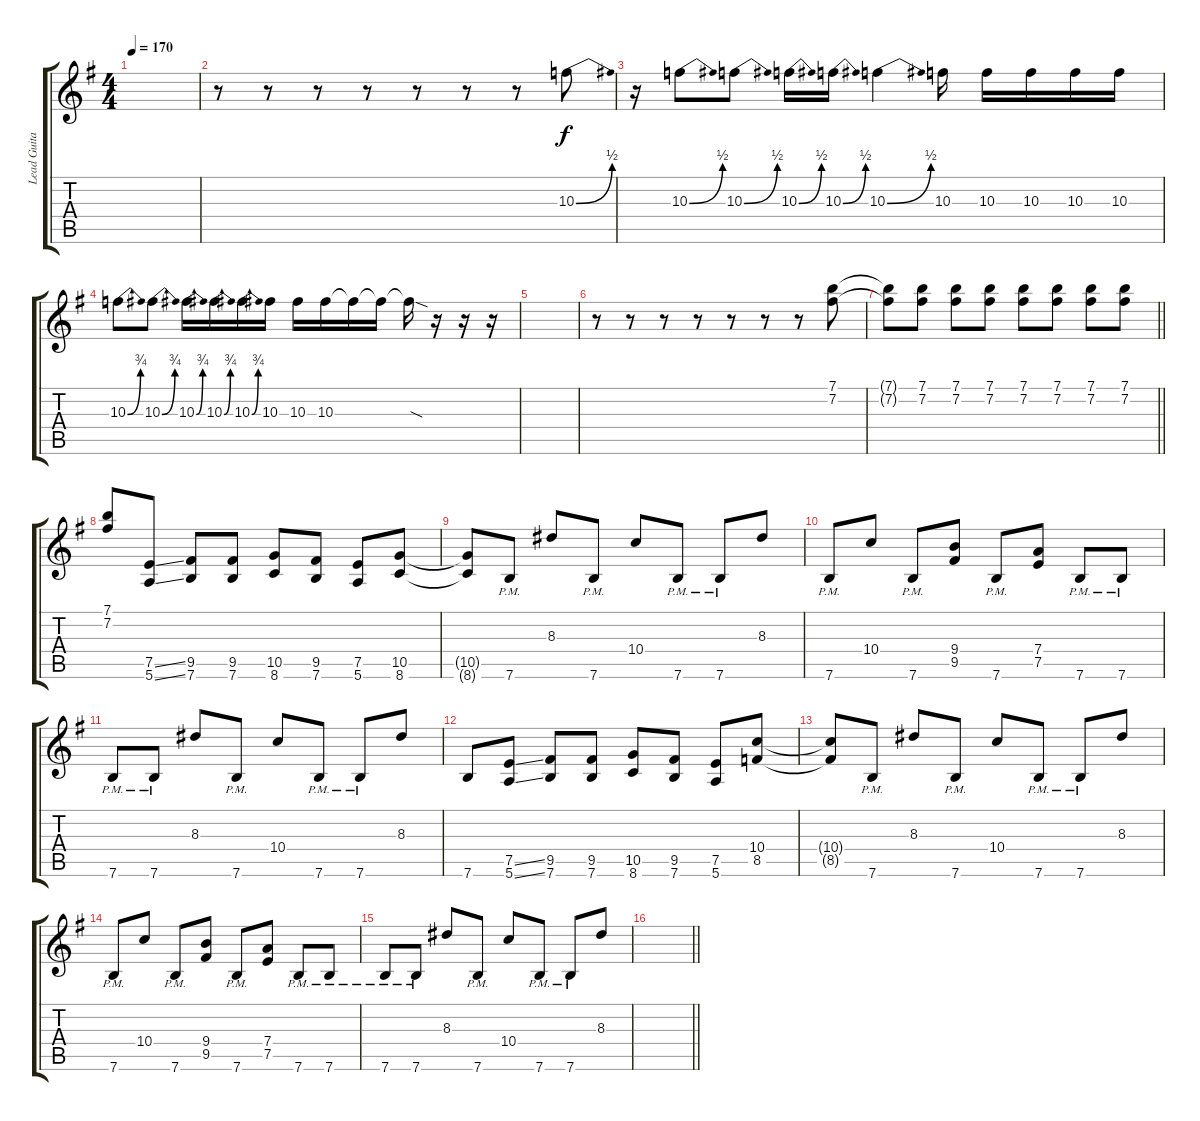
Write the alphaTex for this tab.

\track ("Lead Guitar" "Lead Guita") {instrument distortionguitar}
\staff {score tabs}
\tuning (E4 B3 G3 D3 A2 E2) {hide}
\ts (4 4)
\tempo 170
\clef g2
\ks g
|
r.8 r.8 r.8 r.8 r.8 r.8 r.8 10.3{be (bend 0 0 60 2)}.8 |
r.16 10.3{be (bend 0 0 60 2)}.8 10.3{be (bend 0 0 60 2)}.8 10.3{be (bend 0 0 60 2)}.16 10.3{be (bend 0 0 60 2)}.16 10.3{be (bend 0 0 60 2)}.4 10.3.16 10.3.16 10.3.16 10.3.16 10.3.16 |
10.3{be (bend 0 0 60 3)}.8 10.3{be (bend 0 0 60 3)}.8 10.3{be (bend 0 0 60 3)}.16 10.3{be (bend 0 0 60 3)}.16 10.3{be (bend 0 0 60 3)}.16 10.3.16 10.3.16 10.3.16 10.3{t}.16 10.3{t}.16 10.3{sod t}.16 r.16 r.16 r.16 |
|
r.8 r.8 r.8 r.8 r.8 r.8 r.8 (7.1 7.2).8 |
\barLineRight lightlight
(7.1{t} 7.2{t}).8 (7.1 7.2).8 (7.1 7.2).8 (7.1 7.2).8 (7.1 7.2).8 (7.1 7.2).8 (7.1 7.2).8 (7.1 7.2).8 |
\section ("" "")
(7.1 7.2).8{volume 9 balance 8} (7.5{ss} 5.6{ss}).8{volume 16 balance 0} (9.5 7.6).8 (9.5 7.6).8 (10.5 8.6).8 (9.5 7.6).8 (7.5 5.6).8 (10.5 8.6).8 |
(10.5{t} 8.6{t}).8 7.6{pm}.8 8.3.8 7.6{pm}.8 10.4.8 7.6{pm}.8 7.6{pm}.8 8.3.8 |
7.6{pm}.8 10.4.8 7.6{pm}.8 (9.4 9.5).8 7.6{pm}.8 (7.4 7.5).8 7.6{pm}.8 7.6{pm}.8 |
7.6{pm}.8 7.6{pm}.8 8.3.8 7.6{pm}.8 10.4.8 7.6{pm}.8 7.6{pm}.8 8.3.8 |
7.6.8 (7.5{ss} 5.6{ss}).8 (9.5 7.6).8 (9.5 7.6).8 (10.5 8.6).8 (9.5 7.6).8 (7.5 5.6).8 (10.4 8.5).8 |
(10.4{t} 8.5{t}).8 7.6{pm}.8{volume 16 balance 8} 8.3.8 7.6{pm}.8 10.4.8 7.6{pm}.8 7.6{pm}.8 8.3.8 |
7.6{pm}.8 10.4.8 7.6{pm}.8 (9.4 9.5).8 7.6{pm}.8 (7.4 7.5).8 7.6{pm}.8 7.6{pm}.8 |
7.6{pm}.8 7.6{pm}.8 8.3.8 7.6{pm}.8 10.4.8 7.6{pm}.8 7.6{pm}.8 8.3.8 |
\barLineRight lightlight
